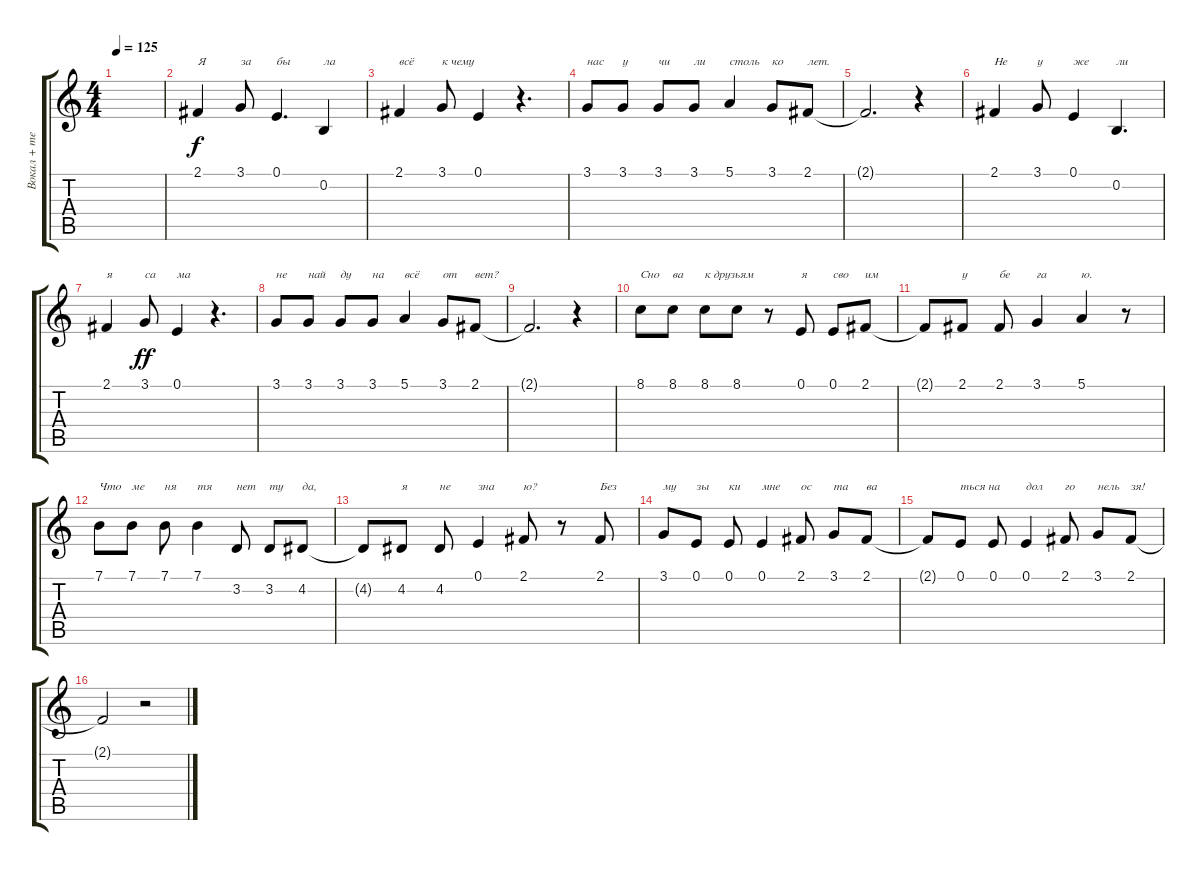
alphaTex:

\track ("Вокал + текст" "Вокал + те") {instrument lead6voice}
\staff {score tabs}
\tuning (E4 B3 G3 D3 A2 E2) {hide}
\ts (4 4)
\tempo 125
\clef g2
\ks c
|
2.1.4{txt "Я"} 3.1.8{txt "за"} 0.1.4{d txt "бы"} 0.2.4{txt "ла"} |
2.1.4{txt "всё"} 3.1.8{txt "к чему"} 0.1.4 r.4{d} |
3.1.8{txt "нас"} 3.1.8{txt "у"} 3.1.8{txt "чи"} 3.1.8{txt "ли"} 5.1.4{txt "столь"} 3.1.8{txt "ко"} 2.1.8{txt "лет."} |
2.1{t}.2{d} r.4 |
2.1.4{txt "Не"} 3.1.8{txt "у"} 0.1.4{txt "же"} 0.2.4{d txt "ли"} |
2.1.4{txt "я" dy f} 3.1.8{txt "са" dy ff} 0.1.4{txt "ма"} r.4{d} |
3.1.8{txt "не"} 3.1.8{txt "най"} 3.1.8{txt "ду"} 3.1.8{txt "на"} 5.1.4{txt "всё"} 3.1.8{txt "от"} 2.1.8{txt "вет?"} |
2.1{t}.2{d} r.4 |
8.1.8{txt "Сно"} 8.1.8{txt "ва"} 8.1.8{txt "к друзьям"} 8.1.8 r.8 0.1.8{txt "я"} 0.1.8{txt "сво"} 2.1.8{txt "им"} |
2.1{t}.8 2.1.8{txt "у"} 2.1.8{txt "бе"} 3.1.4{txt "га"} 5.1.4{txt "ю."} r.8 |
7.1.8{txt "Что"} 7.1.8{txt "ме"} 7.1.8{txt "ня"} 7.1.4{txt "тя"} 3.2.8{txt "нет"} 3.2.8{txt "ту"} 4.2.8{txt "да,"} |
4.2{t}.8 4.2.8{txt "я"} 4.2.8{txt "не"} 0.1.4{txt "зна"} 2.1.8{txt "ю?"} r.8 2.1.8{txt "Без"} |
3.1.8{txt "му"} 0.1.8{txt "зы"} 0.1.8{txt "ки"} 0.1.4{txt "мне"} 2.1.8{txt "ос"} 3.1.8{txt "та"} 2.1.8{txt "ва"} |
2.1{t}.8 0.1.8{txt "ться на"} 0.1.8 0.1.4{txt "дол"} 2.1.8{txt "го"} 3.1.8{txt "нель"} 2.1.8{txt "зя!"} |
2.1{t}.2 r.2
